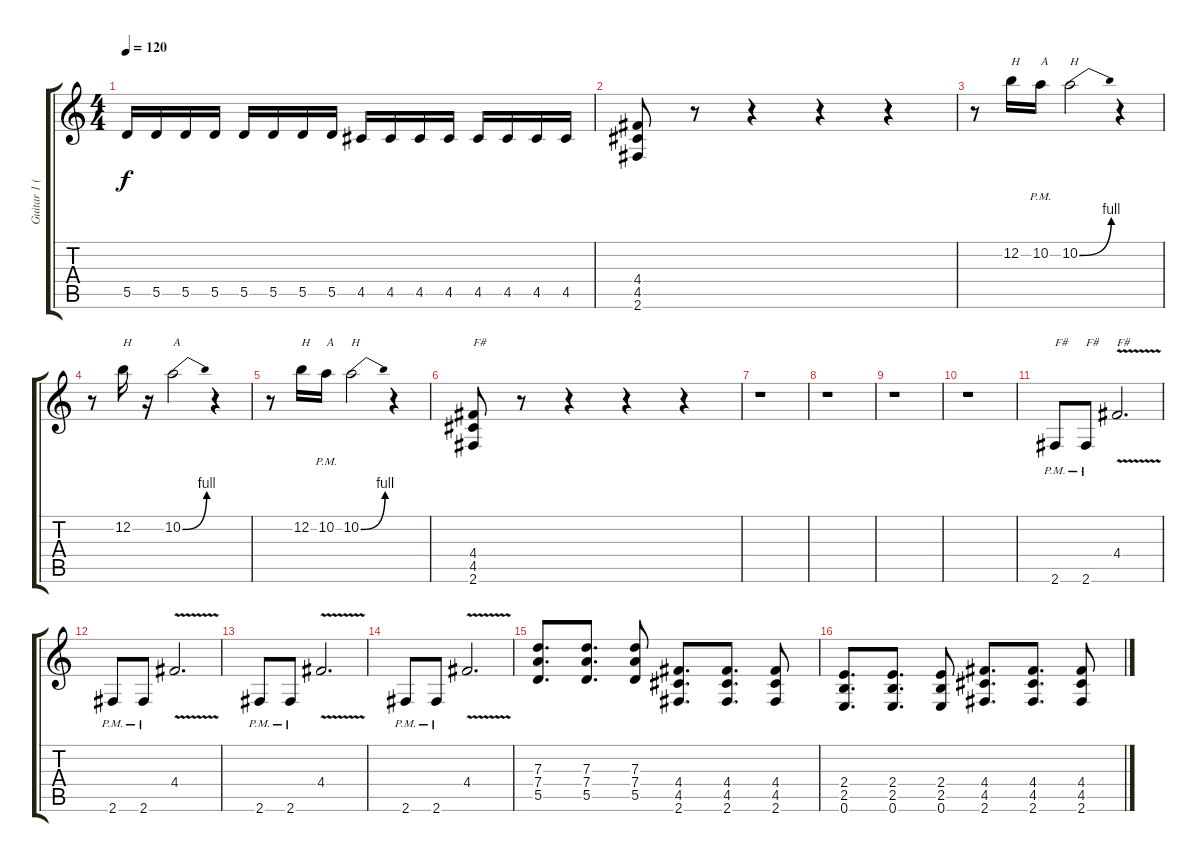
\track ("Guitar 1 (Saboter)" "Guitar 1 (") {instrument distortionguitar}
\staff {score tabs}
\tuning (E4 B3 G3 D3 A2 E2) {hide}
\ts (4 4)
\tempo 120
\clef g2
\ks c
5.5.16{dy f} 5.5.16 5.5.16 5.5.16 5.5.16 5.5.16 5.5.16 5.5.16 4.5.16 4.5.16 4.5.16 4.5.16 4.5.16 4.5.16 4.5.16 4.5.16 |
(4.4 4.5 2.6).8 r.8 r.4 r.4 r.4 |
r.8 12.2.16{txt "H"} 10.2{pm}.16{txt "A"} 10.2{be (bend 0 0 60 4)}.2{txt "H"} r.4 |
r.8 12.2.16{txt "H"} r.16 10.2{be (bend 0 0 60 4)}.2{txt "A"} r.4 |
r.8 12.2.16{txt "H"} 10.2{pm}.16{txt "A"} 10.2{be (bend 0 0 60 4)}.2{txt "H"} r.4 |
(4.4 4.5 2.6).8{txt "F#"} r.8 r.4 r.4 r.4 |
r.1 |
r.1 |
r.1 |
r.1 |
2.6{pm}.8{txt "F#"} 2.6{pm}.8{txt "F#"} 4.4{v}.2{d txt "F#"} |
2.6{pm}.8 2.6{pm}.8 4.4{v}.2{d} |
2.6{pm}.8 2.6{pm}.8 4.4{v}.2{d} |
2.6{pm}.8 2.6{pm}.8 4.4{v}.2{d} |
(7.3 7.4 5.5).8{d} (7.3 7.4 5.5).8{d} (7.3 7.4 5.5).8 (4.4 4.5 2.6).8{d} (4.4 4.5 2.6).8{d} (4.4 4.5 2.6).8 |
(2.4 2.5 0.6).8{d} (2.4 2.5 0.6).8{d} (2.4 2.5 0.6).8 (4.4 4.5 2.6).8{d} (4.4 4.5 2.6).8{d} (4.4 4.5 2.6).8
